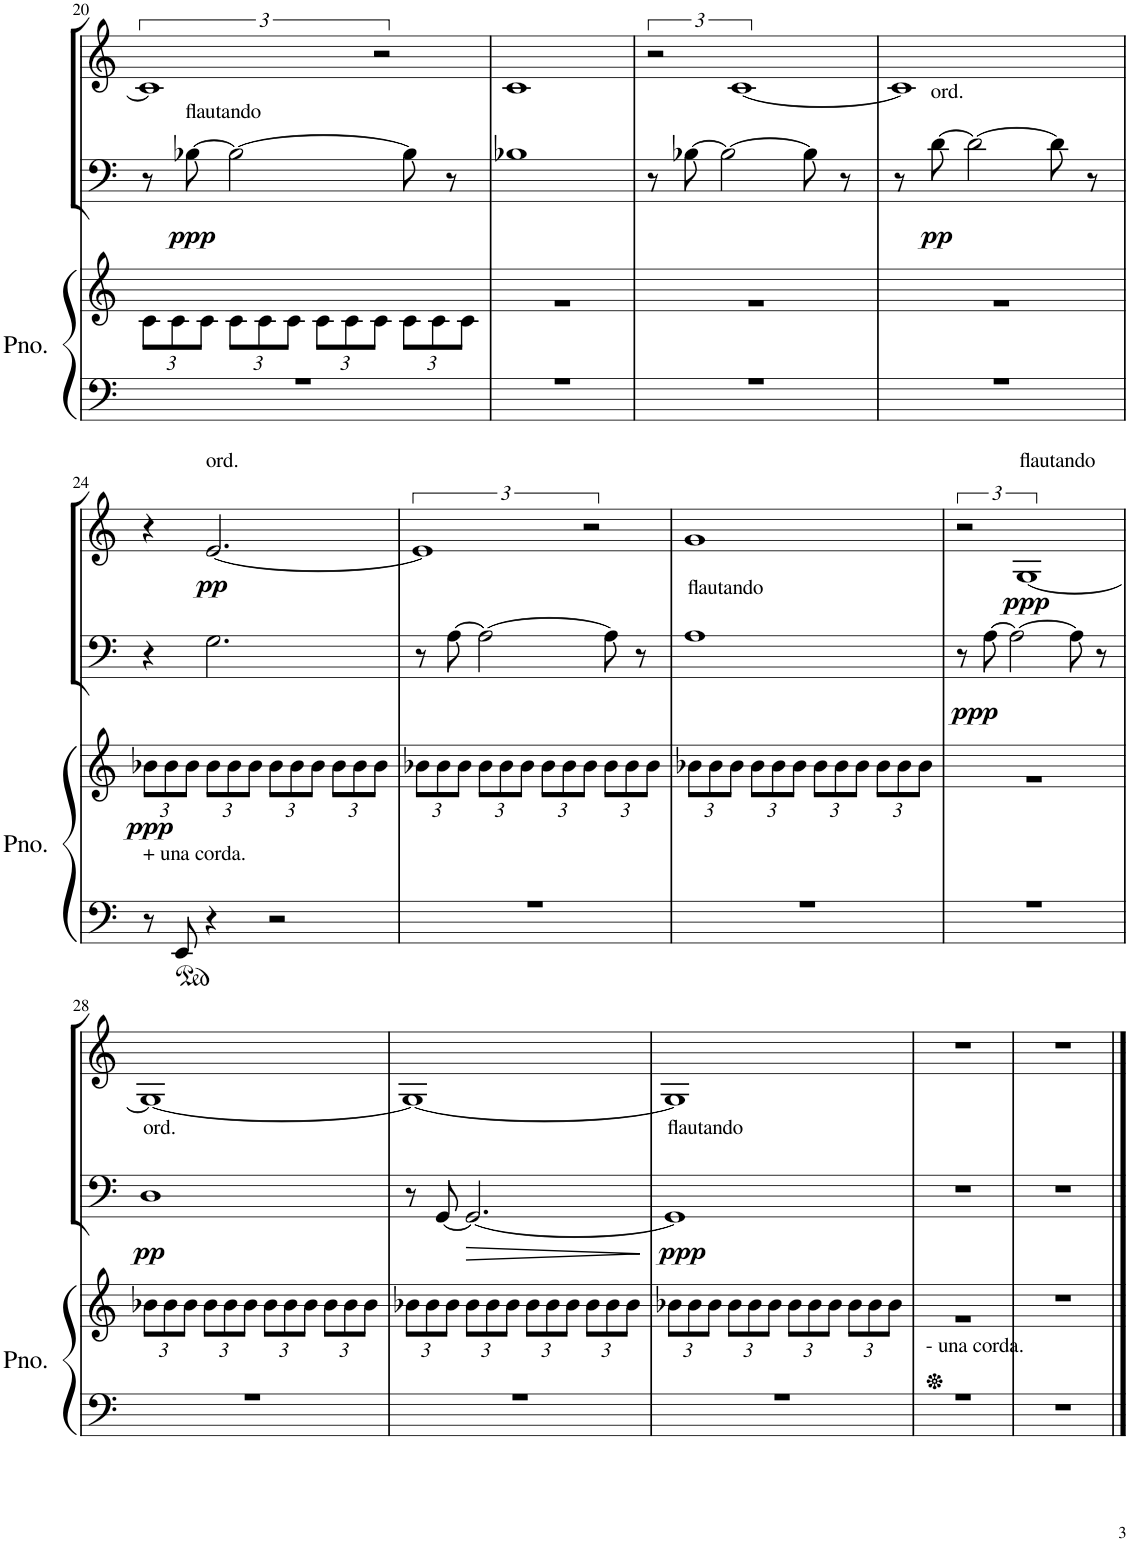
**kern	**kern	**dynam	**kern	**dynam	**kern	**dynam
*part3	*part3	*part3	*part2	*part2	*part1	*part1
*staff4	*staff3	*staff3/4	*staff2	*staff2	*staff1	*staff1
*I"Piano	*	*	*I"Violoncello	*	*I"Violin I	*
*I'Pno.	*	*	*I'Vc	*	*I'Vln	*
!!LO:PB:g=z
*clefF4	*clefG2	*	*clefF4	*	*clefG2	*
*k[]	*k[]	*	*k[]	*	*k[]	*
*M4/4	*M4/4	*	*M4/4	*	*M4/4	*
=20	=20	=20	=20	=20	=20	=20
*^	*^	*	*	*	*	*
*	*	*	*Xbrackettup	*	*	*	*	*
1ryy	1r	1ryy	12c\L	.	8r	.	3%2c]	.
.	.	.	12c\	.	.	.	.	.
!	!	!	!	!	!LO:TX:a:t=flautando	!	!	!
!	!	!	!	!	!	!LO:DY:b	!	!
.	.	.	.	.	[8B-X\	ppp	.	.
.	.	.	12c\J	.	.	.	.	.
.	.	.	12c\L	.	2B-\_	.	.	.
.	.	.	12c\	.	.	.	.	.
.	.	.	12c\J	.	.	.	.	.
.	.	.	12c\L	.	.	.	.	.
.	.	.	12c\	.	.	.	.	.
.	.	.	12c\J	.	.	.	3r	.
.	.	.	12c\L	.	8B-\]	.	.	.
.	.	.	12c\	.	.	.	.	.
.	.	.	.	.	8r	.	.	.
.	.	.	12c\J	.	.	.	.	.
=21	=21	=21	=21	=21	=21	=21	=21	=21
1ryy	1r	1ryy	1r	.	1B-X	.	1c	.
=22	=22	=22	=22	=22	=22	=22	=22	=22
1ryy	1r	1ryy	1r	.	8r	.	3r	.
.	.	.	.	.	[8B-X\	.	.	.
.	.	.	.	.	2B-\_	.	.	.
.	.	.	.	.	.	.	[3%2c	.
.	.	.	.	.	8B-\]	.	.	.
.	.	.	.	.	8r	.	.	.
=23	=23	=23	=23	=23	=23	=23	=23	=23
1ryy	1r	1ryy	1r	.	8r	.	1c]	.
!	!	!	!	!	!LO:TX:a:t=ord.	!	!	!
!	!	!	!	!	!	!LO:DY:b	!	!
.	.	.	.	.	[8d\	pp	.	.
.	.	.	.	.	2d\_	.	.	.
.	.	.	.	.	8d\]	.	.	.
.	.	.	.	.	8r	.	.	.
*v	*v	*	*	*	*	*	*	*
!!LO:LB:g=z
=24	=24	=24	=24	=24	=24	=24	=24
!LO:TX:a:t=+ una corda.	!	!	!	!	!	!	!
!	!	!	!LO:DY:b	!	!	!	!
8r	1ryy	12b-X\L	ppp	4r	.	4r	.
.	.	12b-\	.	.	.	.	.
8EE/	.	.	.	.	.	.	.
.	.	12b-\J	.	.	.	.	.
!	!	!	!	!	!	!LO:TX:a:t=ord.	!
!	!	!	!	!	!	!	!LO:DY:b
4r	.	12b-\L	.	2.G\	.	[2.e/	pp
.	.	12b-\	.	.	.	.	.
.	.	12b-\J	.	.	.	.	.
2r	.	12b-\L	.	.	.	.	.
.	.	12b-\	.	.	.	.	.
.	.	12b-\J	.	.	.	.	.
.	.	12b-\L	.	.	.	.	.
.	.	12b-\	.	.	.	.	.
.	.	12b-\J	.	.	.	.	.
=25	=25	=25	=25	=25	=25	=25	=25
*^	*	*	*	*	*	*	*
1ryy	1r	1ryy	12b-X\L	.	8r	.	3%2e]	.
.	.	.	12b-\	.	.	.	.	.
.	.	.	.	.	[8A\	.	.	.
.	.	.	12b-\J	.	.	.	.	.
.	.	.	12b-\L	.	2A\_	.	.	.
.	.	.	12b-\	.	.	.	.	.
.	.	.	12b-\J	.	.	.	.	.
.	.	.	12b-\L	.	.	.	.	.
.	.	.	12b-\	.	.	.	.	.
.	.	.	12b-\J	.	.	.	3r	.
.	.	.	12b-\L	.	8A\]	.	.	.
.	.	.	12b-\	.	.	.	.	.
.	.	.	.	.	8r	.	.	.
.	.	.	12b-\J	.	.	.	.	.
=26	=26	=26	=26	=26	=26	=26	=26	=26
!	!	!	!	!	!LO:TX:a:t=flautando	!	!	!
1ryy	1r	1ryy	12b-X\L	.	1A	.	1g	.
.	.	.	12b-\	.	.	.	.	.
.	.	.	12b-\J	.	.	.	.	.
.	.	.	12b-\L	.	.	.	.	.
.	.	.	12b-\	.	.	.	.	.
.	.	.	12b-\J	.	.	.	.	.
.	.	.	12b-\L	.	.	.	.	.
.	.	.	12b-\	.	.	.	.	.
.	.	.	12b-\J	.	.	.	.	.
.	.	.	12b-\L	.	.	.	.	.
.	.	.	12b-\	.	.	.	.	.
.	.	.	12b-\J	.	.	.	.	.
=27	=27	=27	=27	=27	=27	=27	=27	=27
!	!	!	!	!	!	!LO:DY:b	!	!
1ryy	1r	1ryy	1r	.	8r	ppp	3r	.
.	.	.	.	.	[8A\	.	.	.
.	.	.	.	.	2A\_	.	.	.
!	!	!	!	!	!	!	!LO:TX:a:t=flautando	!
!	!	!	!	!	!	!	!	!LO:DY:b
.	.	.	.	.	.	.	[3%2G	ppp
.	.	.	.	.	8A\]	.	.	.
.	.	.	.	.	8r	.	.	.
!!LO:LB:g=z
=28	=28	=28	=28	=28	=28	=28	=28	=28
!	!	!	!	!	!LO:TX:a:t=ord.	!	!	!
!	!	!	!	!	!	!LO:DY:b	!	!
1ryy	1r	1ryy	12b-X\L	.	1D	pp	1G_	.
.	.	.	12b-\	.	.	.	.	.
.	.	.	12b-\J	.	.	.	.	.
.	.	.	12b-\L	.	.	.	.	.
.	.	.	12b-\	.	.	.	.	.
.	.	.	12b-\J	.	.	.	.	.
.	.	.	12b-\L	.	.	.	.	.
.	.	.	12b-\	.	.	.	.	.
.	.	.	12b-\J	.	.	.	.	.
.	.	.	12b-\L	.	.	.	.	.
.	.	.	12b-\	.	.	.	.	.
.	.	.	12b-\J	.	.	.	.	.
=29	=29	=29	=29	=29	=29	=29	=29	=29
1ryy	1r	1ryy	12b-X\L	.	8r	.	1G_	.
.	.	.	12b-\	.	.	.	.	.
.	.	.	.	.	[8GG/	.	.	.
.	.	.	12b-\J	.	.	.	.	.
!	!	!	!	!	!	!LO:HP:b	!	!
.	.	.	12b-\L	.	2.GG/_	>	.	.
.	.	.	12b-\	.	.	.	.	.
.	.	.	12b-\J	.	.	.	.	.
.	.	.	12b-\L	.	.	.	.	.
.	.	.	12b-\	.	.	.	.	.
.	.	.	12b-\J	.	.	.	.	.
.	.	.	12b-\L	.	.	.	.	.
.	.	.	12b-\	.	.	.	.	.
.	.	.	12b-\J	.	.	.	.	.
*v	*v	*	*	*	*	*	*	*
*	*v	*v	*	*	*	*	*
.	.	.	.	]	.	.
=30	=30	=30	=30	=30	=30	=30
*^	*^	*	*	*	*	*
!	!	!	!	!	!LO:TX:a:t=flautando	!	!	!
!	!	!	!	!	!	!LO:DY:b	!	!
1ryy	1r	1ryy	12b-X\L	.	1GG]	ppp	1G]	.
.	.	.	12b-\	.	.	.	.	.
.	.	.	12b-\J	.	.	.	.	.
.	.	.	12b-\L	.	.	.	.	.
.	.	.	12b-\	.	.	.	.	.
.	.	.	12b-\J	.	.	.	.	.
.	.	.	12b-\L	.	.	.	.	.
.	.	.	12b-\	.	.	.	.	.
.	.	.	12b-\J	.	.	.	.	.
.	.	.	12b-\L	.	.	.	.	.
.	.	.	12b-\	.	.	.	.	.
.	.	.	12b-\J	.	.	.	.	.
=31	=31	=31	=31	=31	=31	=31	=31	=31
!LO:TX:a:t=- una corda.	!	!	!	!	!	!	!	!
1ryy	1r	1ryy	1r	.	1r	.	1r	.
*v	*v	*	*	*	*	*	*	*
*	*v	*v	*	*	*	*	*
=32	=32	=32	=32	=32	=32	=32
1r	1r	.	1r	.	1r	.
==	==	==	==	==	==	==
*-	*-	*-	*-	*-	*-	*-
